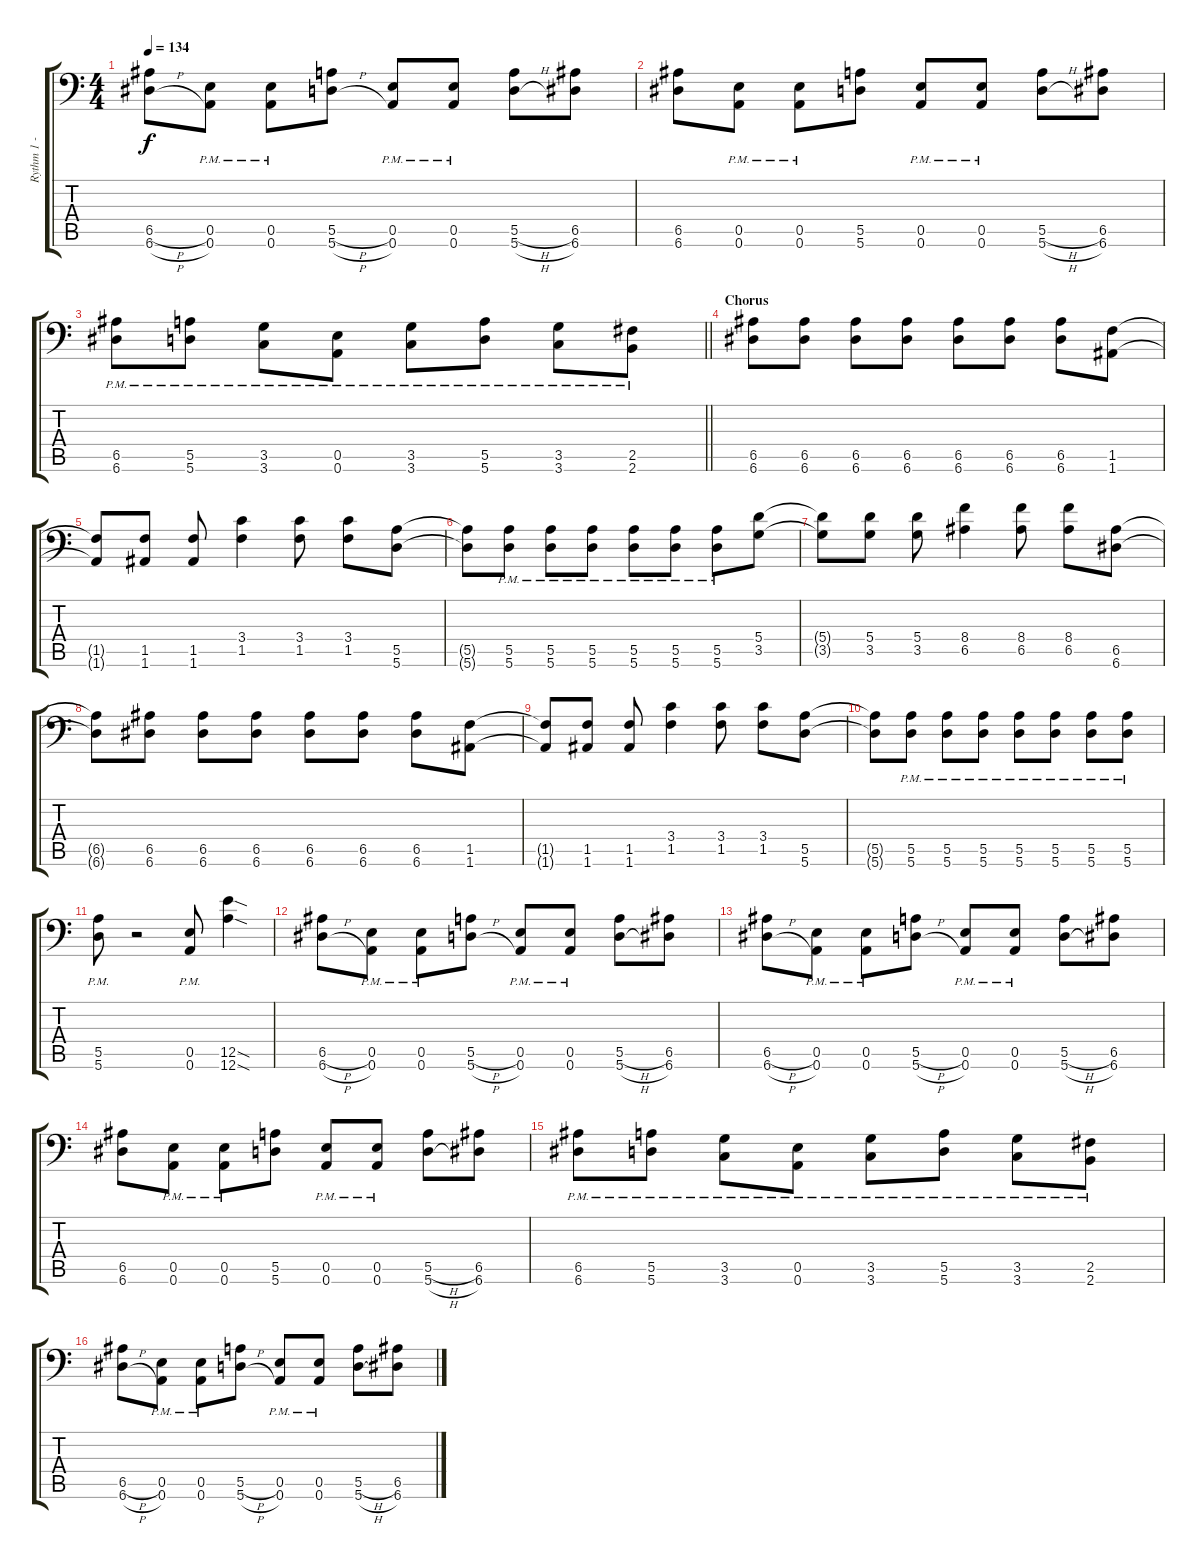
\track ("Rythm 1 - James" "Rythm 1 - ") {instrument distortionguitar}
\staff {score tabs}
\tuning (B3 Gb3 D3 A2 E2 A1) {hide}
\ts (4 4)
\tempo 134
\clef f4
\ks c
(6.5{h} 6.6{h}).8{dy f} (0.5{pm} 0.6{pm}).8 (0.5{pm} 0.6{pm}).8 (5.5{h} 5.6{h}).8 (0.5{pm} 0.6{pm}).8 (0.5{pm} 0.6{pm}).8 (5.5{h} 5.6{h}).8 (6.5 6.6).8 |
(6.5 6.6).8 (0.5{pm} 0.6{pm}).8 (0.5{pm} 0.6{pm}).8 (5.5 5.6).8 (0.5{pm} 0.6{pm}).8 (0.5{pm} 0.6{pm}).8 (5.5{h} 5.6{h}).8 (6.5 6.6).8 |
\barLineRight lightlight
(6.5{pm} 6.6{pm}).8 (5.5{pm} 5.6{pm}).8 (3.5{pm} 3.6{pm}).8 (0.5{pm} 0.6{pm}).8 (3.5{pm} 3.6{pm}).8 (5.5{pm} 5.6{pm}).8 (3.5{pm} 3.6{pm}).8 (2.5{pm} 2.6{pm}).8 |
\section ("" "Chorus")
(6.5 6.6).8 (6.5 6.6).8 (6.5 6.6).8 (6.5 6.6).8 (6.5 6.6).8 (6.5 6.6).8 (6.5 6.6).8 (1.5 1.6).8 |
(1.5{t} 1.6{t}).8 (1.5 1.6).8 (1.5 1.6).8 (3.4 1.5).4 (3.4 1.5).8 (3.4 1.5).8 (5.5 5.6).8 |
(5.5{t} 5.6{t}).8 (5.5{pm} 5.6{pm}).8 (5.5{pm} 5.6{pm}).8 (5.5{pm} 5.6{pm}).8 (5.5{pm} 5.6{pm}).8 (5.5{pm} 5.6{pm}).8 (5.5{pm} 5.6{pm}).8 (5.4 3.5).8 |
(5.4{t} 3.5{t}).8 (5.4 3.5).8 (5.4 3.5).8 (8.4 6.5).4 (8.4 6.5).8 (8.4 6.5).8 (6.5 6.6).8 |
(6.5{t} 6.6{t}).8 (6.5 6.6).8 (6.5 6.6).8 (6.5 6.6).8 (6.5 6.6).8 (6.5 6.6).8 (6.5 6.6).8 (1.5 1.6).8 |
(1.5{t} 1.6{t}).8 (1.5 1.6).8 (1.5 1.6).8 (3.4 1.5).4 (3.4 1.5).8 (3.4 1.5).8 (5.5 5.6).8 |
(5.5{t} 5.6{t}).8 (5.5{pm} 5.6{pm}).8 (5.5{pm} 5.6{pm}).8 (5.5{pm} 5.6{pm}).8 (5.5{pm} 5.6{pm}).8 (5.5{pm} 5.6{pm}).8 (5.5{pm} 5.6{pm}).8 (5.5{pm} 5.6{pm}).8 |
(5.5{pm} 5.6{pm}).8 r.2 (0.5{pm} 0.6{pm}).8 (12.5{sod} 12.6{sod}).4 |
(6.5{h} 6.6{h}).8 (0.5{pm} 0.6{pm}).8 (0.5{pm} 0.6{pm}).8 (5.5{h} 5.6{h}).8 (0.5{pm} 0.6{pm}).8 (0.5{pm} 0.6{pm}).8 (5.5{h} 5.6{h}).8 (6.5 6.6).8 |
(6.5{h} 6.6{h}).8 (0.5{pm} 0.6{pm}).8 (0.5{pm} 0.6{pm}).8 (5.5{h} 5.6{h}).8 (0.5{pm} 0.6{pm}).8 (0.5{pm} 0.6{pm}).8 (5.5{h} 5.6{h}).8 (6.5 6.6).8 |
(6.5 6.6).8 (0.5{pm} 0.6{pm}).8 (0.5{pm} 0.6{pm}).8 (5.5 5.6).8 (0.5{pm} 0.6{pm}).8 (0.5{pm} 0.6{pm}).8 (5.5{h} 5.6{h}).8 (6.5 6.6).8 |
(6.5{pm} 6.6{pm}).8 (5.5{pm} 5.6{pm}).8 (3.5{pm} 3.6{pm}).8 (0.5{pm} 0.6{pm}).8 (3.5{pm} 3.6{pm}).8 (5.5{pm} 5.6{pm}).8 (3.5{pm} 3.6{pm}).8 (2.5{pm} 2.6{pm}).8 |
(6.5{h} 6.6{h}).8 (0.5{pm} 0.6{pm}).8 (0.5{pm} 0.6{pm}).8 (5.5{h} 5.6{h}).8 (0.5{pm} 0.6{pm}).8 (0.5{pm} 0.6{pm}).8 (5.5{h} 5.6{h}).8 (6.5 6.6).8
